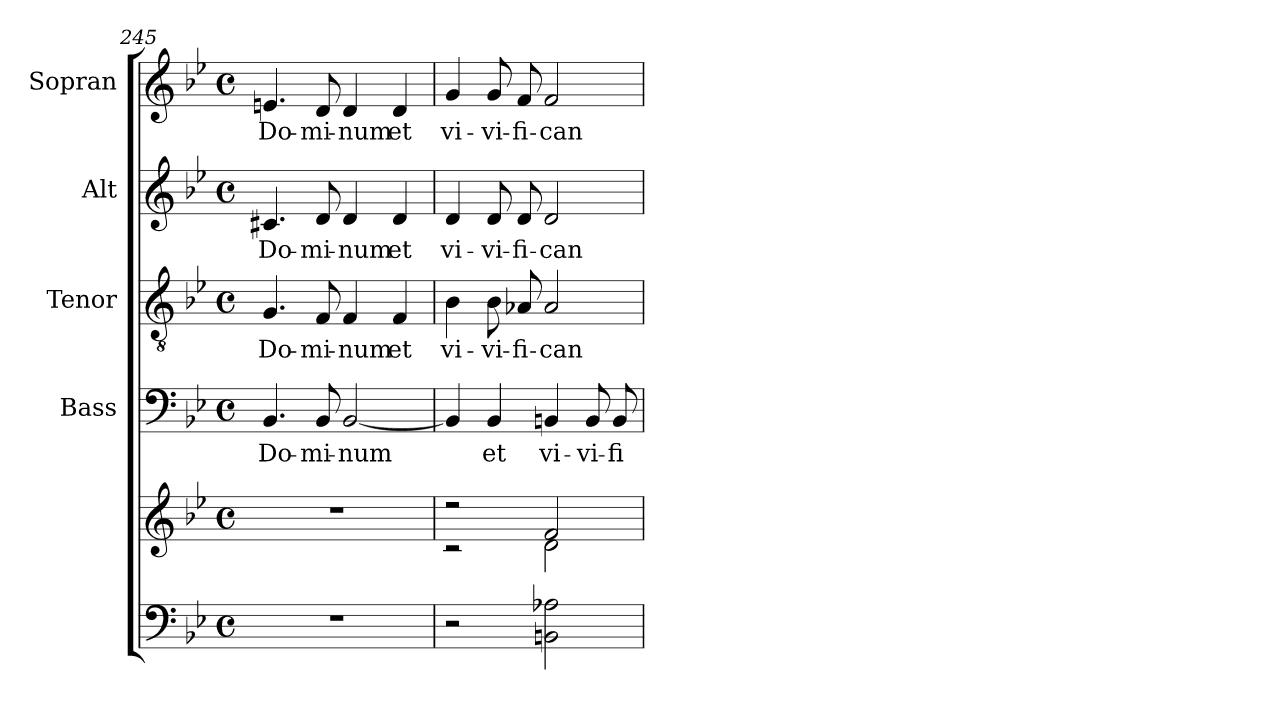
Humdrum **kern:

**kern	**kern	**kern	**text	**kern	**text	**kern	**text	**kern	**text
*part5	*part5	*part4	*part4	*part3	*part3	*part2	*part2	*part1	*part1
*staff6	*staff5	*staff4	*staff4	*staff3	*staff3	*staff2	*staff2	*staff1	*staff1
*	*	*I"Bass	*	*I"Tenor	*	*I"Alt	*	*I"Sopran	*
*	*	*I'B.	*	*I'T.	*	*I'A.	*	*I'S.	*
*clefF4	*clefG2	*clefF4	*	*clefGv2	*	*clefG2	*	*clefG2	*
*k[b-e-]	*k[b-e-]	*k[b-e-]	*	*k[b-e-]	*	*k[b-e-]	*	*k[b-e-]	*
*B-:	*B-:	*B-:	*	*B-:	*	*B-:	*	*B-:	*
*M4/4	*M4/4	*M4/4	*	*M4/4	*	*M4/4	*	*M4/4	*
*met(c)	*met(c)	*met(c)	*	*met(c)	*	*met(c)	*	*met(c)	*
=245	=245	=245	=245	=245	=245	=245	=245	=245	=245
!	!	!	!LO:LY:b	!	!LO:LY:b	!	!LO:LY:b	!	!LO:LY:b
1r	1r	4.BB-/	Do-	4.G/	Do-	4.c#X/	Do-	4.en/	Do-
!	!	!	!LO:LY:b	!	!LO:LY:b	!	!LO:LY:b	!	!LO:LY:b
.	.	8BB-/	-mi-	8F/	-mi-	8d/	-mi-	8d/	-mi-
!	!	!	!LO:LY:b	!	!LO:LY:b	!	!LO:LY:b	!	!LO:LY:b
.	.	[2BB-/	-num	4F/	-num	4d/	-num	4d/	-num
!	!	!	!	!	!LO:LY:b	!	!LO:LY:b	!	!LO:LY:b
.	.	.	.	4F/	et	4d/	et	4d/	et
=246	=246	=246	=246	=246	=246	=246	=246	=246	=246
*	*^	*	*	*	*	*	*	*	*
!	!	!	!	!	!	!LO:LY:b	!	!LO:LY:b	!	!LO:LY:b
2r	2r	2r	4BB-/]	.	4B-\	vi-	4d/	vi-	4g/	vi-
!	!	!	!	!LO:LY:b	!	!LO:LY:b	!	!LO:LY:b	!	!LO:LY:b
.	.	.	4BB-/	et	8B-\	-vi-	8d/	-vi-	8g/	-vi-
!	!	!	!	!	!	!LO:LY:b	!	!LO:LY:b	!	!LO:LY:b
.	.	.	.	.	8A-X/	-fi-	8d/	-fi-	8f/	-fi-
!	!	!	!	!LO:LY:b	!	!LO:LY:b	!	!LO:LY:b	!	!LO:LY:b
2BBn\ 2A-X\	2f/	2d\	4BBn/	vi-	2A-/	-can-	2d/	-can-	2f/	-can-
!	!	!	!	!LO:LY:b	!	!	!	!	!	!
.	.	.	8BB/	-vi-	.	.	.	.	.	.
!	!	!	!	!LO:LY:b	!	!	!	!	!	!
.	.	.	8BB/	-fi-	.	.	.	.	.	.
*	*v	*v	*	*	*	*	*	*	*	*
=	=	=	=	=	=	=	=	=	=
*-	*-	*-	*-	*-	*-	*-	*-	*-	*-
